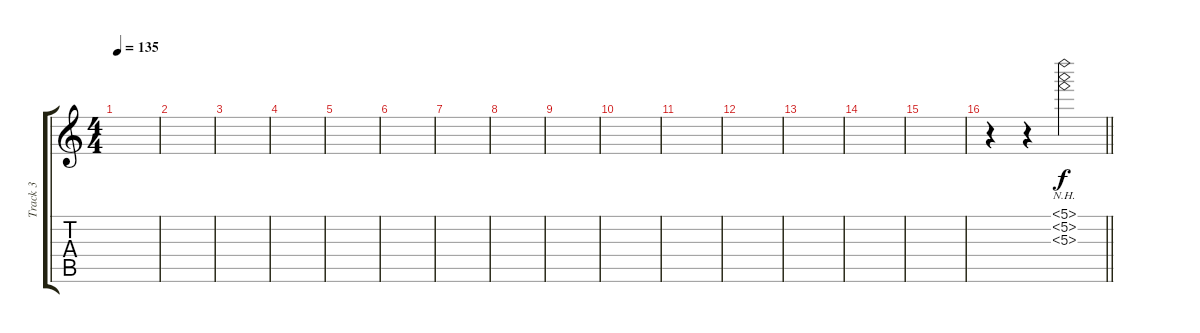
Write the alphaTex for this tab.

\track ("Track 3" "Track 3") {instrument distortionguitar}
\staff {score tabs}
\tuning (D4 A3 F3 C3 G2 D2) {hide}
\ts (4 4)
\tempo 135
\clef g2
\ks c
|
|
|
|
|
|
|
|
|
|
|
|
|
|
|
\barLineRight lightlight
r.4{volume 13} r.4 (5.1{nh} 5.2{nh} 5.3{nh}).2
